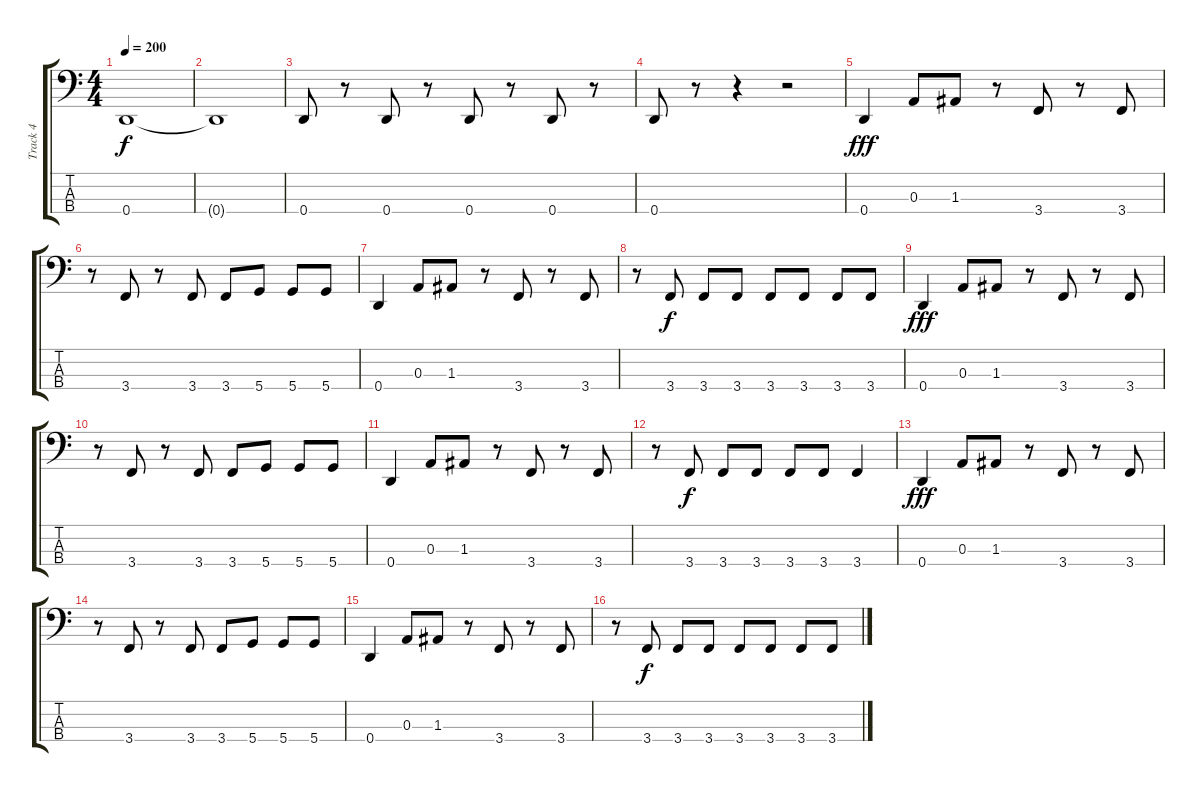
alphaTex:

\track ("Track 4" "Track 4") {instrument electricbasspick}
\staff {score tabs}
\tuning (G2 D2 A1 D1) {hide}
\ts (4 4)
\tempo 200
\clef f4
\ks c
0.4.1{dy f} |
0.4{t}.1 |
0.4.8 r.8 0.4.8 r.8 0.4.8 r.8 0.4.8 r.8 |
0.4.8 r.8 r.4 r.2 |
0.4.4{dy fff} 0.3.8 1.3.8 r.8 3.4.8 r.8 3.4.8 |
r.8 3.4.8 r.8 3.4.8 3.4.8 5.4.8 5.4.8 5.4.8 |
0.4.4 0.3.8 1.3.8 r.8 3.4.8 r.8 3.4.8 |
r.8 3.4.8{dy f} 3.4.8 3.4.8 3.4.8 3.4.8 3.4.8 3.4.8 |
0.4.4{dy fff} 0.3.8 1.3.8 r.8 3.4.8 r.8 3.4.8 |
r.8 3.4.8 r.8 3.4.8 3.4.8 5.4.8 5.4.8 5.4.8 |
0.4.4 0.3.8 1.3.8 r.8 3.4.8 r.8 3.4.8 |
r.8 3.4.8{dy f} 3.4.8 3.4.8 3.4.8 3.4.8 3.4.4 |
0.4.4{dy fff} 0.3.8 1.3.8 r.8 3.4.8 r.8 3.4.8 |
r.8 3.4.8 r.8 3.4.8 3.4.8 5.4.8 5.4.8 5.4.8 |
0.4.4 0.3.8 1.3.8 r.8 3.4.8 r.8 3.4.8 |
r.8 3.4.8{dy f} 3.4.8 3.4.8 3.4.8 3.4.8 3.4.8 3.4.8
